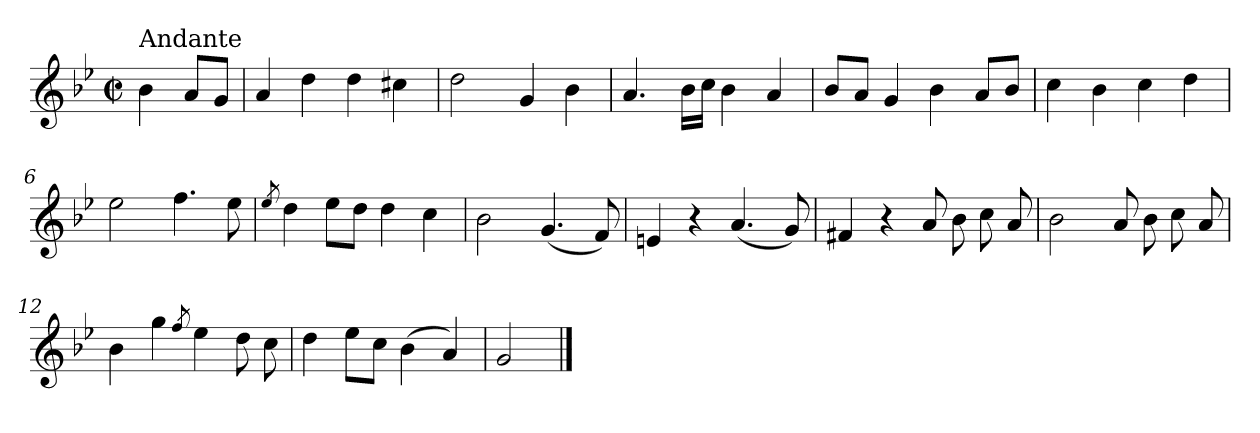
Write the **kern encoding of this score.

**kern
*part1
*staff1
*clefG2
*k[b-e-]
*g:
*M2/2
*met(c|)
=
!LO:TX:a:t=Andante
4b-\
8a/L
8g/J
=1
4a/
4dd\
4dd\
4cc#X\
=2
2dd\
4g/
4b-\
=3
4.a/
16b-\LL
16cc\JJ
4b-\
4a/
=4
8b-/L
8a/J
4g/
4b-\
8a/L
8b-/J
!!LO:LB:g=z
=5
4cc\
4b-\
4cc\
4dd\
=6
2ee-\
4.ff\
8ee-\
=7
8qee-/
4dd\
8ee-\L
8dd\J
4dd\
4cc\
=8
2b-\
(<4.g/
8f/)
=9
4en/
4r
(<4.a/
8g/)
!!LO:LB:g=z
=10
4f#X/
4r
8a/
8b-\
8cc\
8a/
=11
2b-\
8a/
8b-\
8cc\
8a/
=12
4b-\
4gg\
8qff/
4ee-\
8dd\
8cc\
=13
4dd\
8ee-\L
8cc\J
(>4b-\
4a/)
=14
2g/
==
*-
